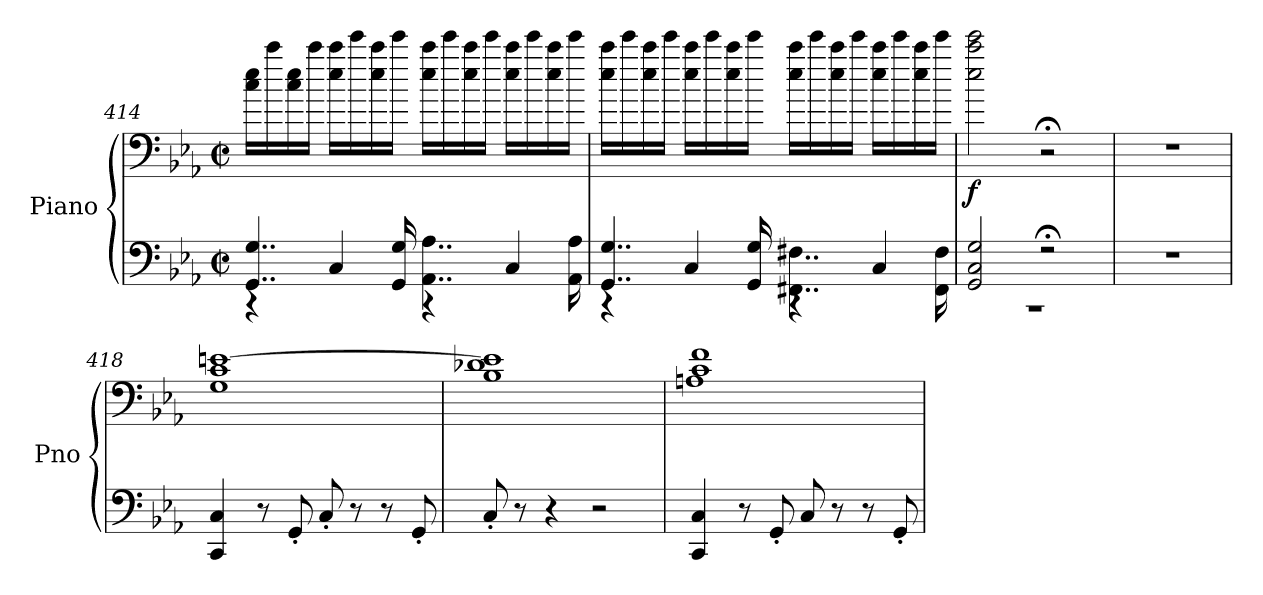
**kern	**kern	**dynam
*part1	*part1	*part1
*staff2	*staff1	*staff1/2
*I"Piano	*	*
*I'Pno	*	*
*clefF4	*clefF4	*
*k[b-e-a-]	*k[b-e-a-]	*
*M2/2	*M2/2	*
*met(c|)	*met(c|)	*
=414	=414	=414
*^	*	*
4rCC	4..GG/ 4..G/	16cc\ 16ee-\LL	.
.	.	16ccc\	.
.	.	16cc\ 16ee-\	.
.	.	16ccc\JJ	.
4C/	.	16ee-\ 16ccc\LL	.
.	.	16eee-\	.
.	.	16ee-\ 16ccc\	.
.	16GG/ 16G/	16eee-\JJ	.
4rCC	4..AA-\ 4..A-\	16ee-\ 16ccc\LL	.
.	.	16eee-\	.
.	.	16ee-\ 16ccc\	.
.	.	16eee-\JJ	.
4C/	.	16ee-\ 16ccc\LL	.
.	.	16eee-\	.
.	.	16ee-\ 16ccc\	.
.	16AA-\ 16A-\	16eee-\JJ	.
!!LO:LB:g=z
=415	=415	=415	=415
4rCC	4..GG/ 4..G/	16ee-\ 16ccc\LL	.
.	.	16eee-\	.
.	.	16ee-\ 16ccc\	.
.	.	16eee-\JJ	.
4C/	.	16ee-\ 16ccc\LL	.
.	.	16eee-\	.
.	.	16ee-\ 16ccc\	.
.	16GG/ 16G/	16eee-\JJ	.
4rCC	4..FF#X\ 4..F#X\	16ee-\ 16ccc\LL	.
.	.	16eee-\	.
.	.	16ee-\ 16ccc\	.
.	.	16eee-\JJ	.
4C/	.	16ee-\ 16ccc\LL	.
.	.	16eee-\	.
.	.	16ee-\ 16ccc\	.
.	16FF#\ 16F#\	16eee-\JJ	.
=416	=416	=416	=416
!	!	!	!LO:DY:b
2GG/ 2C/ 2G/	1r	2ee-\ 2ccc\ 2eee-\	f
2r;<	.	2r;<	.
*v	*v	*	*
!!LO:PB:g=z
=417	=417	=417
1r	1r	.
=418	=418	=418
4CC/ 4C/	1G 1c [1en	.
8r	.	.
8GG'/	.	.
8C'/	.	.
8r	.	.
8r	.	.
8GG'/	.	.
=419	=419	=419
8C'/	1B- 1d-X 1e]	.
8r	.	.
4r	.	.
2r	.	.
=420	=420	=420
*	*^	*
*	*	*^	*
4CC/ 4C/	1f	1c	1An	.
8r	.	.	.	.
8GG'/	.	.	.	.
8C/	.	.	.	.
8r	.	.	.	.
8r	.	.	.	.
8GG'/	.	.	.	.
*	*v	*v	*v	*
=	=	=
*-	*-	*-
